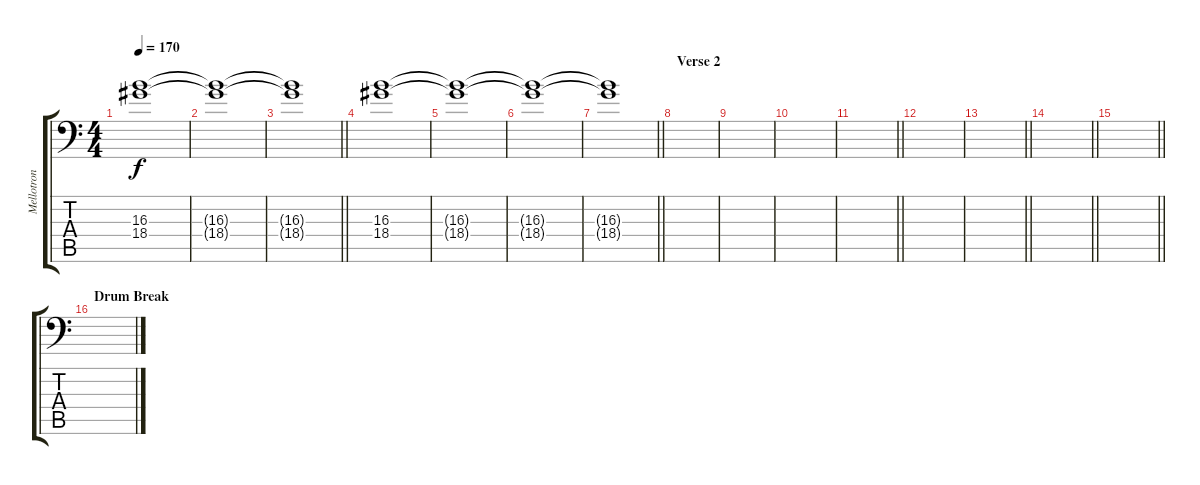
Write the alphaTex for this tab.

\track ("Mellotron" "Mellotron") {instrument stringensemble1}
\staff {score tabs}
\tuning (E4 B3 G3 D3 A2 E1) {hide}
\ts (4 4)
\tempo 170
\clef f4
\ks c
(16.3{t} 18.4{t}).1{dy f} |
(16.3{t} 18.4{t}).1 |
\barLineRight lightlight
(16.3{t} 18.4{t}).1 |
\section ("" "")
(16.3 18.4).1 |
(16.3{t} 18.4{t}).1 |
(16.3{t} 18.4{t}).1 |
\barLineRight lightlight
(16.3{t} 18.4{t}).1 |
\section ("" "Verse 2")
|
|
|
\barLineRight lightlight
|
\section ("" "")
|
\barLineRight lightlight
|
\barLineRight lightlight
|
\barLineRight lightlight
|
\section ("" "Drum Break")
